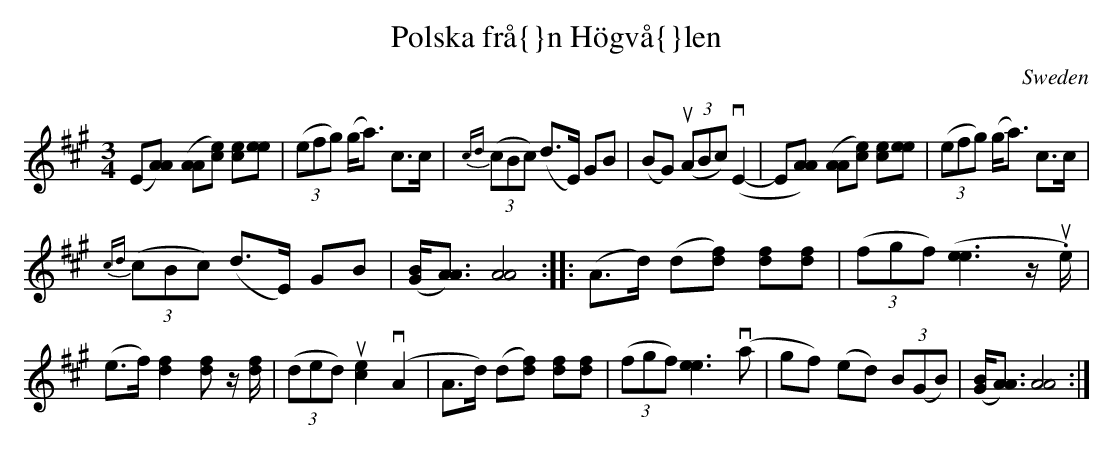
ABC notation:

X:1
T:Polska fr\aa{}n H\"ogv\aa{}len
O:Sweden
Q:160
M:3/4
L:1/8
K:A
(E[AA]) ([AA][ce]) [ce][ee] | ((3efg) (g<a) c>c| \
{cd}((3cBc) (d>E) GB | (BG) u((3ABc) v(E2-| \
E[AA]) ([AA][ce]) [ce][ee] | ((3efg) (g<a) c>c |
{cd}((3cBc) (d>E) GB| \
L:1/16
([GB][A3A3]) [A8A8] :: \
L:1/8
(A>d) (d[df]) [df][df] | ((3fgf) ([e3e3]z/u.e/)|
(e>f) [d2f2] [df] z/[d/f/] | ((3ded) u[c2e2] v(A2|\
A>d) (d[df]) [df][df] | ((3fgf) [e3e3] v(a |\
gf) (ed) (3B(GB)|\
L:1/16
([GB][A3A3]) [A8A8] :|
